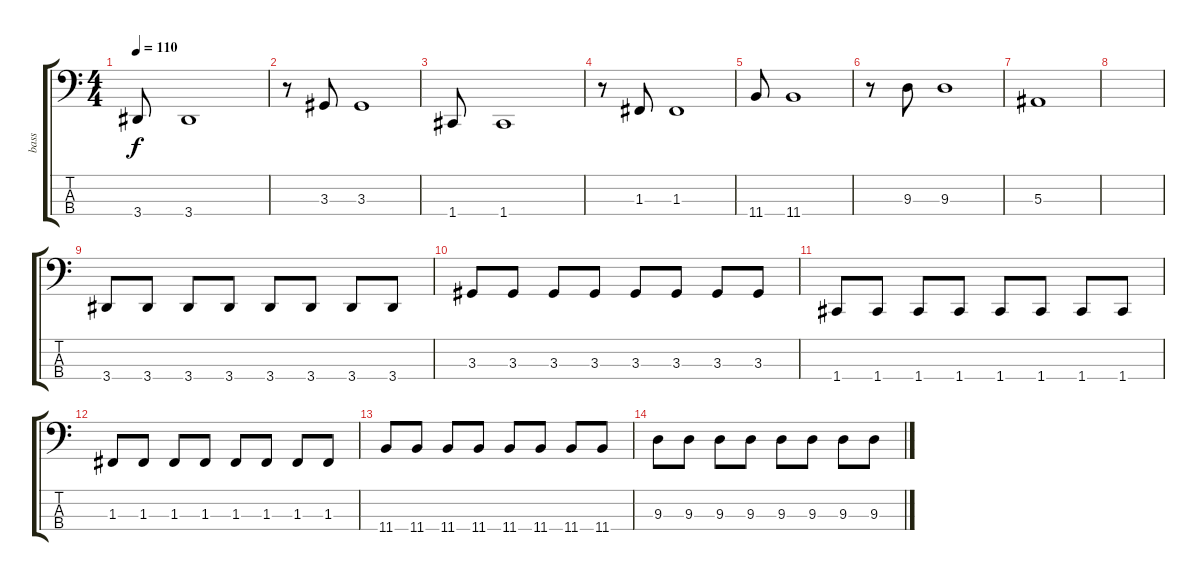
\track ("bass" "bass") {instrument electricbassfinger}
\staff {score tabs}
\tuning (Eb2 Bb1 F1 C1) {hide}
\ts (4 4)
\tempo 110
\clef f4
\ks c
3.4.8{dy f instrument electricbassfinger} 3.4.1 |
r.8 3.3.8 3.3.1 |
1.4.8 1.4.1 |
r.8 1.3.8 1.3.1 |
11.4.8 11.4.1 |
r.8 9.3.8 9.3.1 |
5.3.1 |
|
3.4.8 3.4.8 3.4.8 3.4.8 3.4.8 3.4.8 3.4.8 3.4.8 |
3.3.8 3.3.8 3.3.8 3.3.8 3.3.8 3.3.8 3.3.8 3.3.8 |
1.4.8 1.4.8 1.4.8 1.4.8 1.4.8 1.4.8 1.4.8 1.4.8 |
1.3.8 1.3.8 1.3.8 1.3.8 1.3.8 1.3.8 1.3.8 1.3.8 |
11.4.8 11.4.8 11.4.8 11.4.8 11.4.8 11.4.8 11.4.8 11.4.8 |
9.3.8 9.3.8 9.3.8 9.3.8 9.3.8 9.3.8 9.3.8 9.3.8
